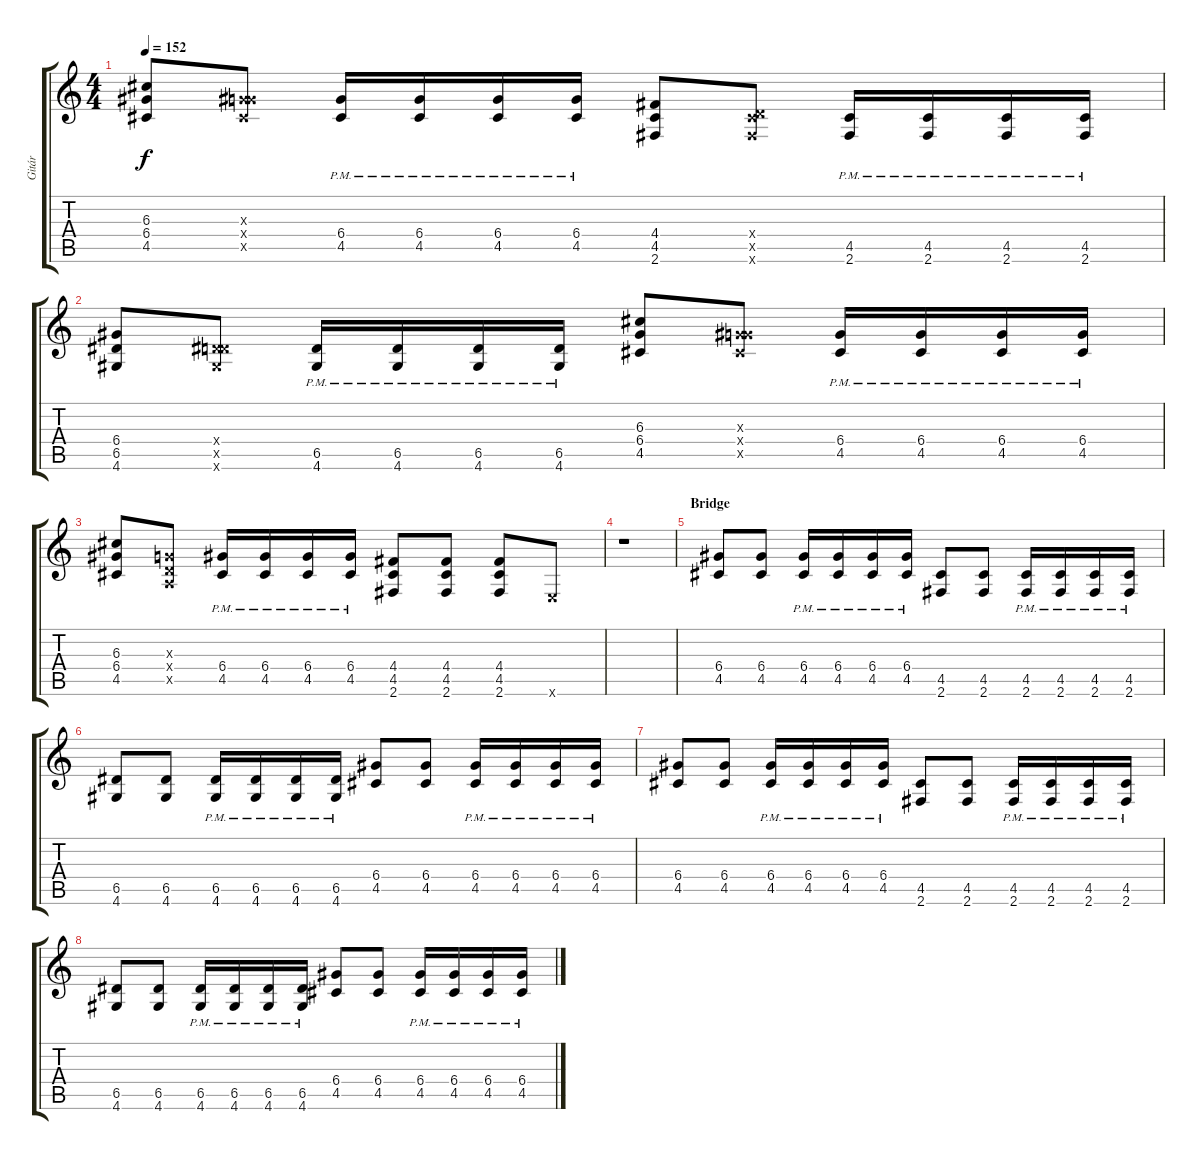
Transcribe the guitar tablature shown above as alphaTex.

\track ("Gitár" "Gitár") {instrument distortionguitar}
\staff {score tabs}
\tuning (E4 B3 G3 D3 A2 E2) {hide}
\ts (4 4)
\tempo 152
\clef g2
\ks c
(6.3 6.4 4.5).8{dy f} (0.3{x} 6.4{x} 4.5{x}).8 (6.4 4.5{pm}).16 (6.4 4.5{pm}).16 (6.4 4.5{pm}).16 (6.4 4.5{pm}).16 (4.4 4.5 2.6).8 (0.4{x} 4.5{x} 2.6{x}).8 (4.5 2.6{pm}).16 (4.5 2.6{pm}).16 (4.5 2.6{pm}).16 (4.5 2.6{pm}).16 |
(6.4 6.5 4.6).8 (0.4{x} 6.5{x} 4.6{x}).8 (6.5 4.6{pm}).16 (6.5 4.6{pm}).16 (6.5 4.6{pm}).16 (6.5 4.6{pm}).16 (6.3 6.4 4.5).8 (0.3{x} 6.4{x} 4.5{x}).8 (6.4 4.5{pm}).16 (6.4 4.5{pm}).16 (6.4 4.5{pm}).16 (6.4 4.5{pm}).16 |
(6.3 6.4 4.5).8 (0.3{x} 0.4{x} 0.5{x}).8 (6.4 4.5{pm}).16 (6.4 4.5{pm}).16 (6.4 4.5{pm}).16 (6.4 4.5{pm}).16 (4.4 4.5 2.6).8 (4.4 4.5 2.6).8 (4.4 4.5 2.6).8 0.6{x}.8 |
r.1 |
\section ("" "Bridge")
(6.4 4.5).8 (6.4 4.5).8 (6.4 4.5{pm}).16 (6.4 4.5{pm}).16 (6.4 4.5{pm}).16 (6.4 4.5{pm}).16 (4.5 2.6).8 (4.5 2.6).8 (4.5 2.6{pm}).16 (4.5 2.6{pm}).16 (4.5 2.6{pm}).16 (4.5 2.6{pm}).16 |
(6.5 4.6).8 (6.5 4.6).8 (6.5 4.6{pm}).16 (6.5 4.6{pm}).16 (6.5 4.6{pm}).16 (6.5 4.6{pm}).16 (6.4 4.5).8 (6.4 4.5).8 (6.4 4.5{pm}).16 (6.4 4.5{pm}).16 (6.4 4.5{pm}).16 (6.4 4.5{pm}).16 |
(6.4 4.5).8 (6.4 4.5).8 (6.4 4.5{pm}).16 (6.4 4.5{pm}).16 (6.4 4.5{pm}).16 (6.4 4.5{pm}).16 (4.5 2.6).8 (4.5 2.6).8 (4.5 2.6{pm}).16 (4.5 2.6{pm}).16 (4.5 2.6{pm}).16 (4.5 2.6{pm}).16 |
(6.5 4.6).8 (6.5 4.6).8 (6.5 4.6{pm}).16 (6.5 4.6{pm}).16 (6.5 4.6{pm}).16 (6.5 4.6{pm}).16 (6.4 4.5).8 (6.4 4.5).8 (6.4 4.5{pm}).16 (6.4 4.5{pm}).16 (6.4 4.5{pm}).16 (6.4 4.5{pm}).16
